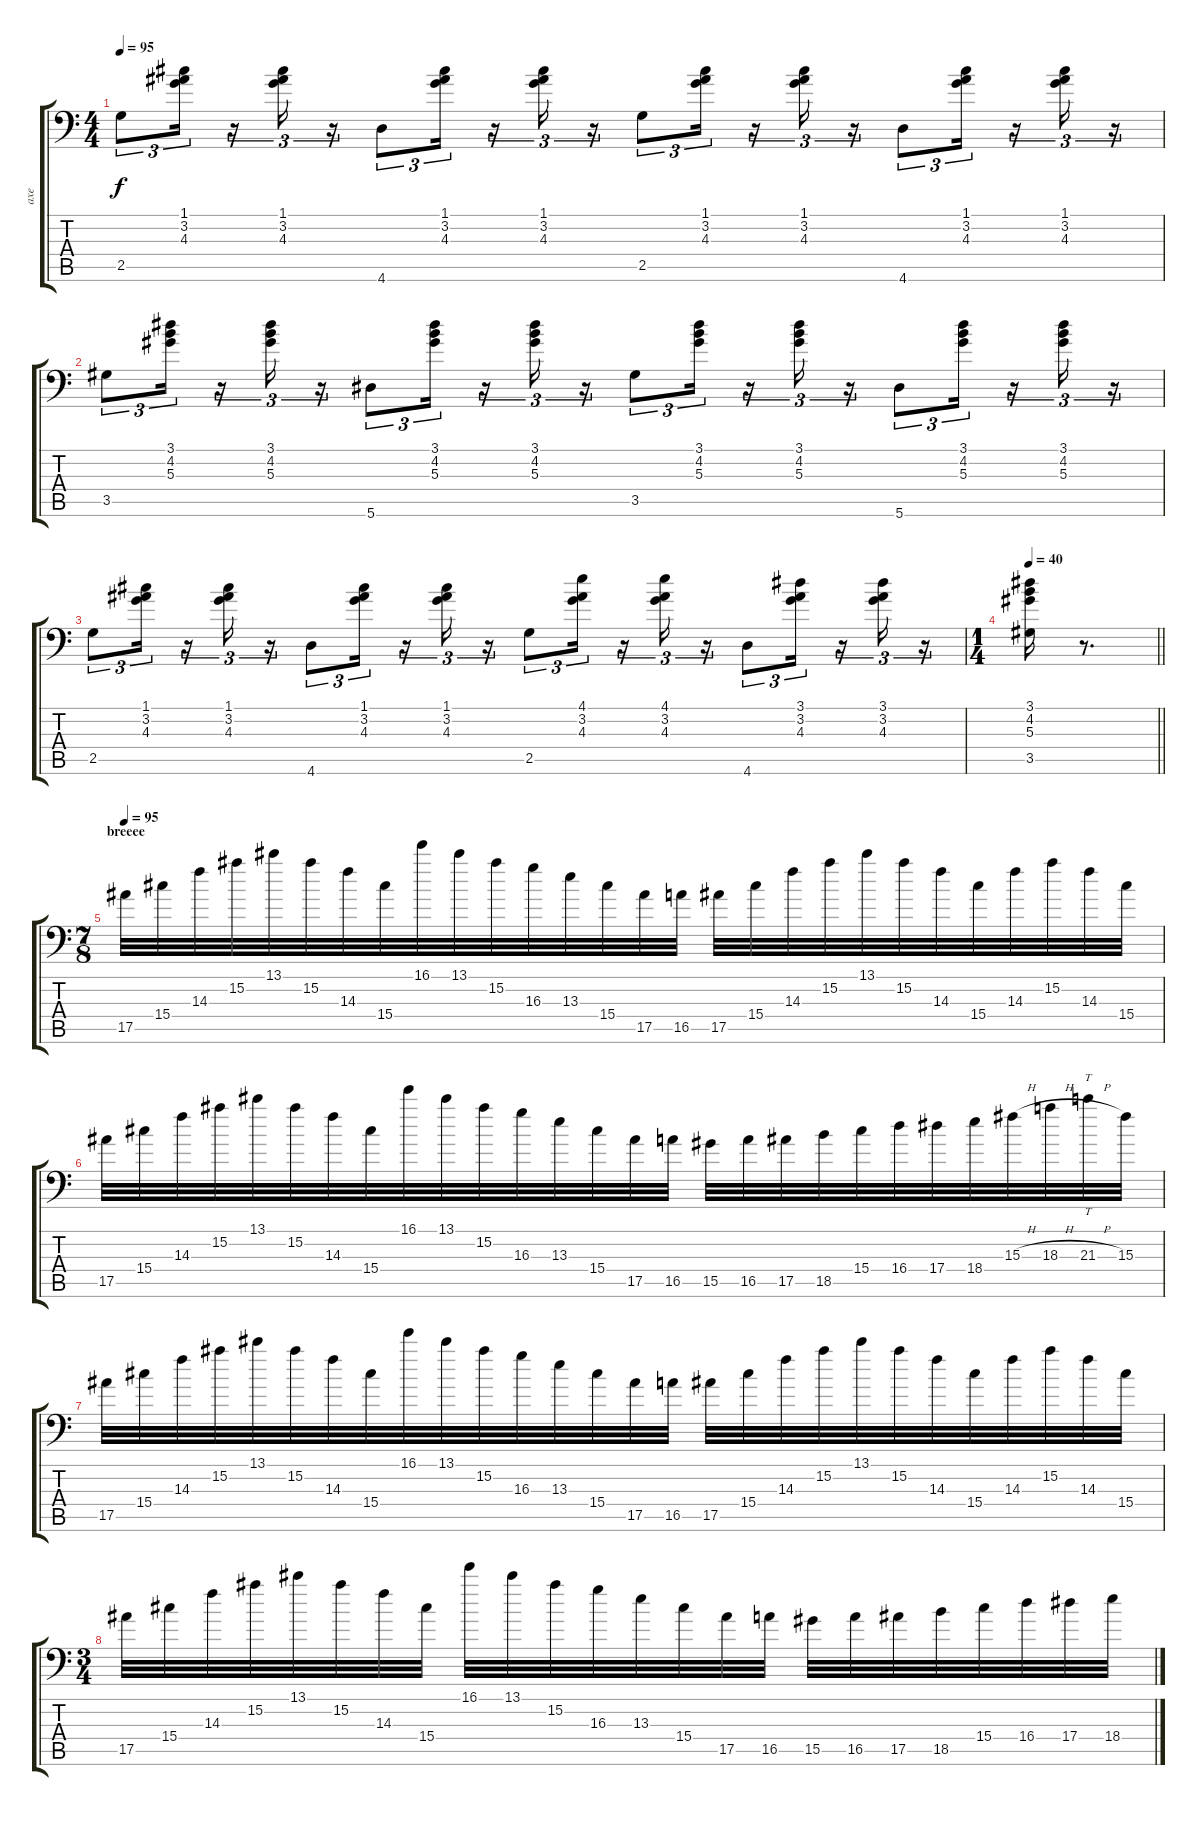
\track ("axe" "axe") {instrument distortionguitar}
\staff {score tabs}
\tuning (C4 G3 Eb3 Bb2 F2 Bb1) {hide}
\ts (4 4)
\tempo 95
\clef f4
\ks c
2.5.8{tu (3 2) dy f} (1.1 3.2 4.3).16{tu (3 2)} r.16{tu (3 2)} (1.1 3.2 4.3).16{tu (3 2)} r.16{tu (3 2)} 4.6.8{tu (3 2)} (1.1 3.2 4.3).16{tu (3 2)} r.16{tu (3 2)} (1.1 3.2 4.3).16{tu (3 2)} r.16{tu (3 2)} 2.5.8{tu (3 2)} (1.1 3.2 4.3).16{tu (3 2)} r.16{tu (3 2)} (1.1 3.2 4.3).16{tu (3 2)} r.16{tu (3 2)} 4.6.8{tu (3 2)} (1.1 3.2 4.3).16{tu (3 2)} r.16{tu (3 2)} (1.1 3.2 4.3).16{tu (3 2)} r.16{tu (3 2)} |
3.5.8{tu (3 2)} (3.1 4.2 5.3).16{tu (3 2)} r.16{tu (3 2)} (3.1 4.2 5.3).16{tu (3 2)} r.16{tu (3 2)} 5.6.8{tu (3 2)} (3.1 4.2 5.3).16{tu (3 2)} r.16{tu (3 2)} (3.1 4.2 5.3).16{tu (3 2)} r.16{tu (3 2)} 3.5.8{tu (3 2)} (3.1 4.2 5.3).16{tu (3 2)} r.16{tu (3 2)} (3.1 4.2 5.3).16{tu (3 2)} r.16{tu (3 2)} 5.6.8{tu (3 2)} (3.1 4.2 5.3).16{tu (3 2)} r.16{tu (3 2)} (3.1 4.2 5.3).16{tu (3 2)} r.16{tu (3 2)} |
2.5.8{tu (3 2)} (1.1 3.2 4.3).16{tu (3 2)} r.16{tu (3 2)} (1.1 3.2 4.3).16{tu (3 2)} r.16{tu (3 2)} 4.6.8{tu (3 2)} (1.1 3.2 4.3).16{tu (3 2)} r.16{tu (3 2)} (1.1 3.2 4.3).16{tu (3 2)} r.16{tu (3 2)} 2.5.8{tu (3 2)} (4.1 3.2 4.3).16{tu (3 2)} r.16{tu (3 2)} (4.1 3.2 4.3).16{tu (3 2)} r.16{tu (3 2)} 4.6.8{tu (3 2)} (3.1 3.2 4.3).16{tu (3 2)} r.16{tu (3 2)} (3.1 3.2 4.3).16{tu (3 2)} r.16{tu (3 2)} |
\ts (1 4)
\tempo 40
\barLineRight lightlight
(3.1 4.2 5.3 3.5).16 r.8{d} |
\ts (7 8)
\section ("" "breeee")
\tempo 95
17.5.32{volume 13 instrument distortionguitar} 15.4.32 14.3.32 15.2.32 13.1.32 15.2.32 14.3.32 15.4.32 16.1.32 13.1.32 15.2.32 16.3.32 13.3.32 15.4.32 17.5.32 16.5.32 17.5.32 15.4.32 14.3.32 15.2.32 13.1.32 15.2.32 14.3.32 15.4.32 14.3.32 15.2.32 14.3.32 15.4.32 |
17.5.32 15.4.32 14.3.32 15.2.32 13.1.32 15.2.32 14.3.32 15.4.32 16.1.32 13.1.32 15.2.32 16.3.32 13.3.32 15.4.32 17.5.32 16.5.32 15.5.32 16.5.32 17.5.32 18.5.32 15.4.32 16.4.32 17.4.32 18.4.32 15.3{h}.32 18.3{h}.32 21.3{h}.32{tt} 15.3.32 |
17.5.32 15.4.32 14.3.32 15.2.32 13.1.32 15.2.32 14.3.32 15.4.32 16.1.32 13.1.32 15.2.32 16.3.32 13.3.32 15.4.32 17.5.32 16.5.32 17.5.32 15.4.32 14.3.32 15.2.32 13.1.32 15.2.32 14.3.32 15.4.32 14.3.32 15.2.32 14.3.32 15.4.32 |
\ts (3 4)
17.5.32 15.4.32 14.3.32 15.2.32 13.1.32 15.2.32 14.3.32 15.4.32 16.1.32 13.1.32 15.2.32 16.3.32 13.3.32 15.4.32 17.5.32 16.5.32 15.5.32 16.5.32 17.5.32 18.5.32 15.4.32 16.4.32 17.4.32 18.4.32
